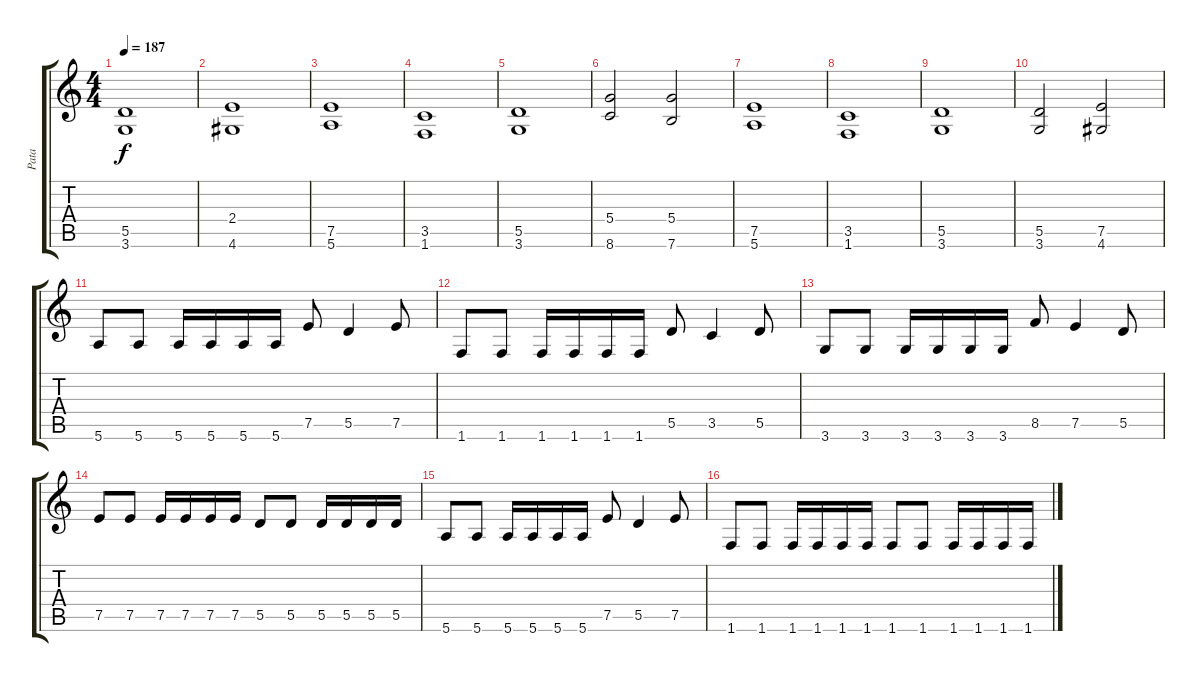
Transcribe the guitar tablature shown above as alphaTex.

\track ("Pata" "Pata") {instrument overdrivenguitar}
\staff {score tabs}
\tuning (E4 B3 G3 D3 A2 E2) {hide}
\ts (4 4)
\tempo 187
\clef g2
\ks c
(5.5 3.6).1{dy f} |
(2.4 4.6).1 |
(7.5 5.6).1 |
(3.5 1.6).1 |
(5.5 3.6).1 |
(5.4 8.6).2 (5.4 7.6).2 |
(7.5 5.6).1 |
(3.5 1.6).1 |
(5.5 3.6).1 |
(5.5 3.6).2 (7.5 4.6).2 |
5.6.8 5.6.8 5.6.16 5.6.16 5.6.16 5.6.16 7.5.8 5.5.4 7.5.8 |
1.6.8 1.6.8 1.6.16 1.6.16 1.6.16 1.6.16 5.5.8 3.5.4 5.5.8 |
3.6.8 3.6.8 3.6.16 3.6.16 3.6.16 3.6.16 8.5.8 7.5.4 5.5.8 |
7.5.8 7.5.8 7.5.16 7.5.16 7.5.16 7.5.16 5.5.8 5.5.8 5.5.16 5.5.16 5.5.16 5.5.16 |
5.6.8 5.6.8 5.6.16 5.6.16 5.6.16 5.6.16 7.5.8 5.5.4 7.5.8 |
1.6.8 1.6.8 1.6.16 1.6.16 1.6.16 1.6.16 1.6.8 1.6.8 1.6.16 1.6.16 1.6.16 1.6.16
